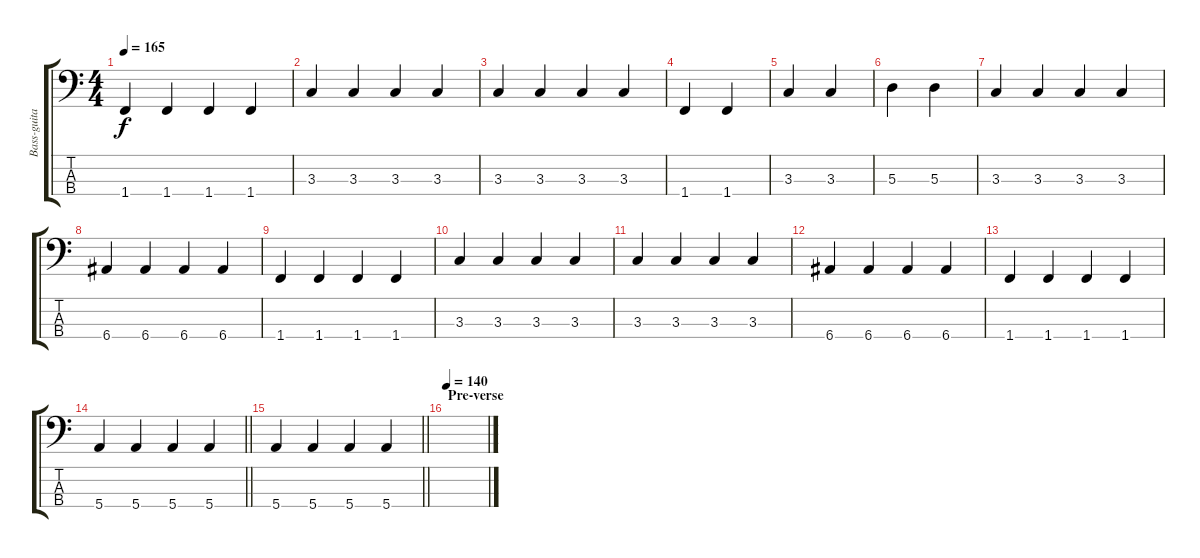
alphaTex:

\track ("Bass-guitar" "Bass-guita") {instrument acousticbass}
\staff {score tabs}
\tuning (G2 D2 A1 E1) {hide}
\ts (4 4)
\tempo 165
\clef f4
\ks c
1.4.4{dy f} 1.4.4 1.4.4 1.4.4 |
3.3.4 3.3.4 3.3.4 3.3.4 |
3.3.4 3.3.4 3.3.4 3.3.4 |
1.4.4 1.4.4 |
3.3.4 3.3.4 |
5.3.4 5.3.4 |
3.3.4 3.3.4 3.3.4 3.3.4 |
6.4.4 6.4.4 6.4.4 6.4.4 |
1.4.4 1.4.4 1.4.4 1.4.4 |
3.3.4 3.3.4 3.3.4 3.3.4 |
3.3.4 3.3.4 3.3.4 3.3.4 |
6.4.4 6.4.4 6.4.4 6.4.4 |
1.4.4 1.4.4 1.4.4 1.4.4 |
\barLineRight lightlight
5.4.4 5.4.4 5.4.4 5.4.4 |
\barLineRight lightlight
5.4.4 5.4.4 5.4.4 5.4.4 |
\section ("" "Pre-verse")
\tempo 140
